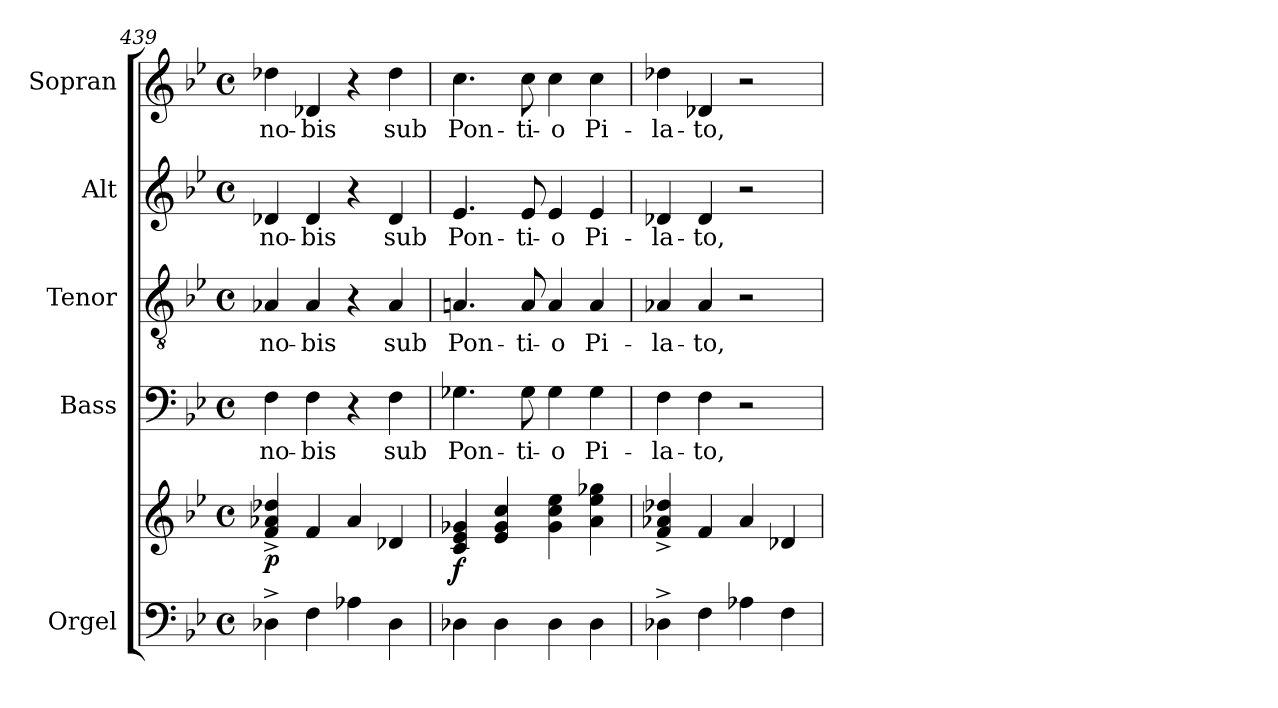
**kern	**kern	**dynam	**kern	**text	**kern	**text	**kern	**text	**kern	**text
*part5	*part5	*part5	*part4	*part4	*part3	*part3	*part2	*part2	*part1	*part1
*staff6	*staff5	*staff5/6	*staff4	*staff4	*staff3	*staff3	*staff2	*staff2	*staff1	*staff1
*I"Orgel	*	*	*I"Bass	*	*I"Tenor	*	*I"Alt	*	*I"Sopran	*
*I'Org.	*	*	*I'B.	*	*I'T.	*	*I'A.	*	*I'S.	*
*clefF4	*clefG2	*	*clefF4	*	*clefGv2	*	*clefG2	*	*clefG2	*
*k[b-e-]	*k[b-e-]	*	*k[b-e-]	*	*k[b-e-]	*	*k[b-e-]	*	*k[b-e-]	*
*B-:	*B-:	*	*B-:	*	*B-:	*	*B-:	*	*B-:	*
*M4/4	*M4/4	*	*M4/4	*	*M4/4	*	*M4/4	*	*M4/4	*
*met(c)	*met(c)	*	*met(c)	*	*met(c)	*	*met(c)	*	*met(c)	*
=439	=439	=439	=439	=439	=439	=439	=439	=439	=439	=439
!	!	!LO:DY:b	!	!LO:LY:b	!	!LO:LY:b	!	!LO:LY:b	!	!LO:LY:b
4D-X^>\	4f/^< 4a-X/^< 4dd-X/^<	p	4F\	no-	4A-X/	no-	4d-X/	no-	4dd-X\	no-
!	!	!	!	!LO:LY:b	!	!LO:LY:b	!	!LO:LY:b	!	!LO:LY:b
4F\	4f/	.	4F\	-bis	4A-/	-bis	4d-/	-bis	4d-X/	-bis
4A-X\	4a-/	.	4r	.	4r	.	4r	.	4r	.
!	!	!	!	!LO:LY:b	!	!LO:LY:b	!	!LO:LY:b	!	!LO:LY:b
4D-\	4d-X/	.	4F\	sub	4A-/	sub	4d-/	sub	4dd-\	sub
=440	=440	=440	=440	=440	=440	=440	=440	=440	=440	=440
!	!	!LO:DY:b	!	!LO:LY:b	!	!LO:LY:b	!	!LO:LY:b	!	!LO:LY:b
4D-X\	4c/ 4e-/ 4g-X/	f	4.G-X\	Pon-	4.An/	Pon-	4.e-/	Pon-	4.cc\	Pon-
4D-\	4e-/ 4g-/ 4cc/	.	.	.	.	.	.	.	.	.
!	!	!	!	!LO:LY:b	!	!LO:LY:b	!	!LO:LY:b	!	!LO:LY:b
.	.	.	8G-\	-ti-	8A/	-ti-	8e-/	-ti-	8cc\	-ti-
!	!	!	!	!LO:LY:b	!	!LO:LY:b	!	!LO:LY:b	!	!LO:LY:b
4D-\	4g-\ 4cc\ 4ee-\	.	4G-\	-o	4A/	-o	4e-/	-o	4cc\	-o
!	!	!	!	!LO:LY:b	!	!LO:LY:b	!	!LO:LY:b	!	!LO:LY:b
4D-\	4a\ 4ee-\ 4gg-X\	.	4G-\	Pi-	4A/	Pi-	4e-/	Pi-	4cc\	Pi-
=441	=441	=441	=441	=441	=441	=441	=441	=441	=441	=441
!	!	!	!	!LO:LY:b	!	!LO:LY:b	!	!LO:LY:b	!	!LO:LY:b
4D-X^>\	4f/^< 4a-X/^< 4dd-X/^<	.	4F\	-la-	4A-X/	-la-	4d-X/	-la-	4dd-X\	-la-
!	!	!	!	!LO:LY:b	!	!LO:LY:b	!	!LO:LY:b	!	!LO:LY:b
4F\	4f/	.	4F\	-to,	4A-/	-to,	4d-/	-to,	4d-X/	-to,
4A-X\	4a-/	.	2r	.	2r	.	2r	.	2r	.
4F\	4d-X/	.	.	.	.	.	.	.	.	.
=	=	=	=	=	=	=	=	=	=	=
*-	*-	*-	*-	*-	*-	*-	*-	*-	*-	*-
